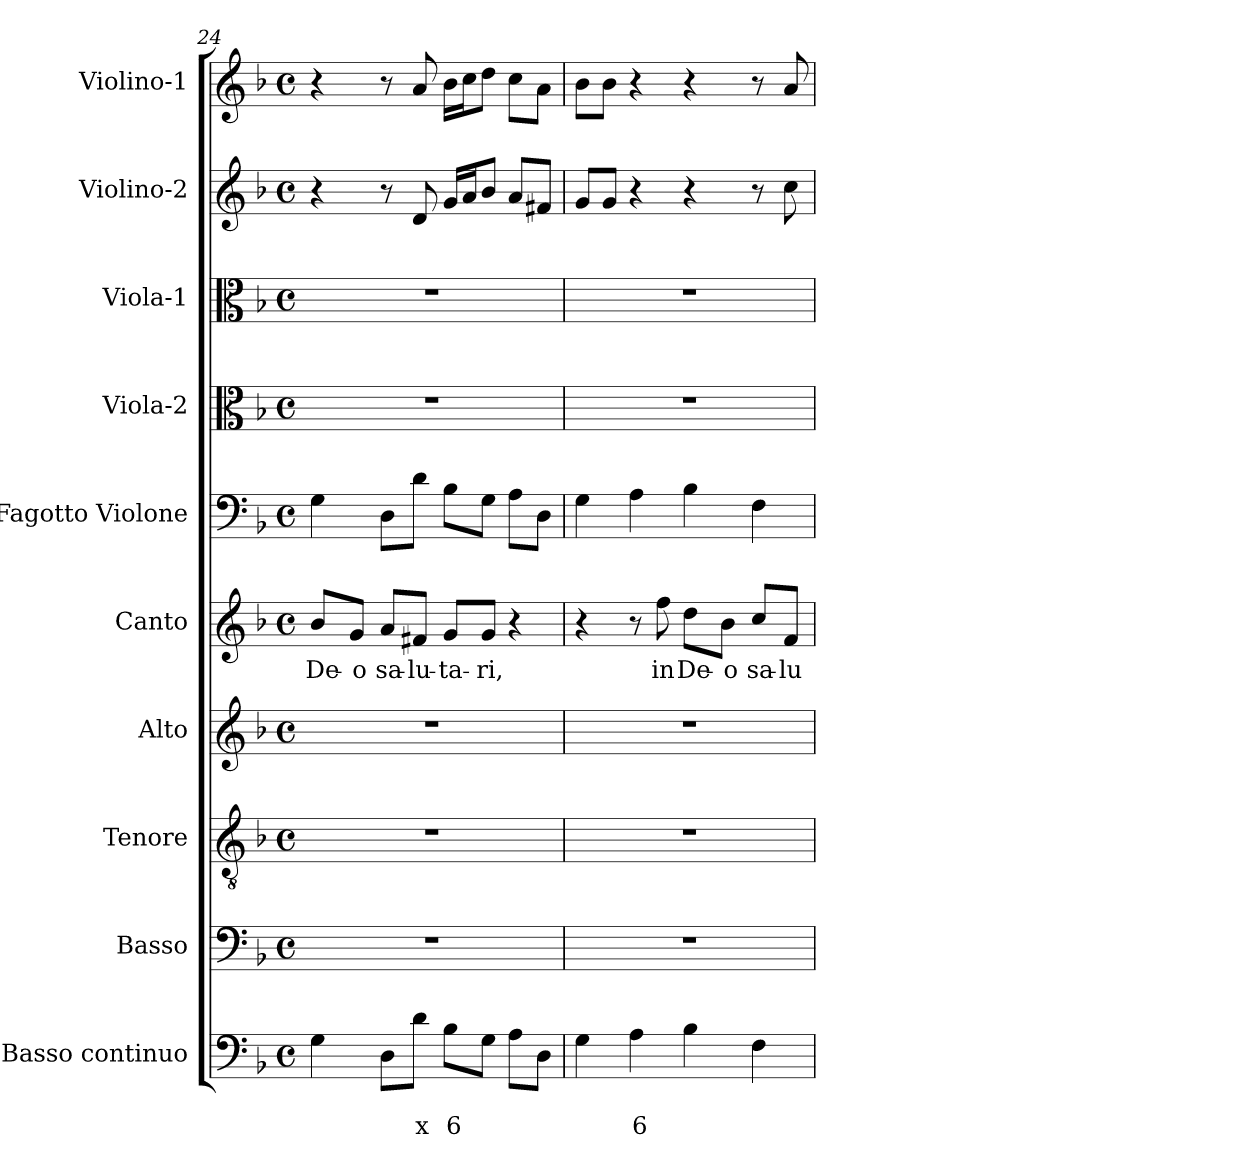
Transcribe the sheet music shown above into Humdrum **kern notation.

**kern	**text	**text	**kern	**kern	**kern	**kern	**text	**kern	**kern	**kern	**kern	**kern
*part10	*part10	*part10	*part9	*part8	*part7	*part6	*part6	*part5	*part4	*part3	*part2	*part1
*staff10	*staff10	*staff10	*staff9	*staff8	*staff7	*staff6	*staff6	*staff5	*staff4	*staff3	*staff2	*staff1
*I"Basso continuo	*	*	*I"Basso	*I"Tenore	*I"Alto	*I"Canto	*	*I"Fagotto Violone	*I"Viola-2	*I"Viola-1	*I"Violino-2	*I"Violino-1
*clefF4	*	*	*clefF4	*clefGv2	*clefG2	*clefG2	*	*clefF4	*clefC3	*clefC3	*clefG2	*clefG2
*k[b-]	*	*	*k[b-]	*k[b-]	*k[b-]	*k[b-]	*	*k[b-]	*k[b-]	*k[b-]	*k[b-]	*k[b-]
*F:	*	*	*F:	*F:	*F:	*F:	*	*F:	*F:	*F:	*F:	*F:
*M4/4	*	*	*M4/4	*M4/4	*M4/4	*M4/4	*	*M4/4	*M4/4	*M4/4	*M4/4	*M4/4
*met(c)	*	*	*met(c)	*met(c)	*met(c)	*met(c)	*	*met(c)	*met(c)	*met(c)	*met(c)	*met(c)
=24	=24	=24	=24	=24	=24	=24	=24	=24	=24	=24	=24	=24
!	!	!	!	!	!	!	!LO:LY:b	!	!	!	!	!
4G\	.	.	1r	1r	1r	8b-/L	De-	4G\	1r	1r	4r	4r
!	!	!	!	!	!	!	!LO:LY:b	!	!	!	!	!
.	.	.	.	.	.	8g/J	-o	.	.	.	.	.
!	!	!	!	!	!	!	!LO:LY:b	!	!	!	!	!
8D\L	.	.	.	.	.	8a/L	sa-	8D\L	.	.	8r	8r
!	!	!LO:LY:b	!	!	!	!	!	!	!	!	!	!
!	!	!	!	!	!	!	!LO:LY:b	!	!	!	!	!
8d\J	.	x	.	.	.	8f#X/J	-lu-	8d\J	.	.	8d/	8a/
!	!	!LO:LY:b	!	!	!	!	!	!	!	!	!	!
!	!	!	!	!	!	!	!LO:LY:b	!	!	!	!	!
8B-\L	.	6	.	.	.	8g/L	-ta-	8B-\L	.	.	16g/LL	16b-\LL
.	.	.	.	.	.	.	.	.	.	.	16a/J	16cc\J
!	!	!	!	!	!	!	!LO:LY:b	!	!	!	!	!
8G\J	.	.	.	.	.	8g/J	-ri,	8G\J	.	.	8b-/J	8dd\J
8A\L	.	.	.	.	.	4r	.	8A\L	.	.	8a/L	8cc\L
8D\J	.	.	.	.	.	.	.	8D\J	.	.	8f#X/J	8a\J
=25	=25	=25	=25	=25	=25	=25	=25	=25	=25	=25	=25	=25
4G\	.	.	1r	1r	1r	4r	.	4G\	1r	1r	8g/L	8b-\L
.	.	.	.	.	.	.	.	.	.	.	8g/J	8b-\J
!	!	!LO:LY:b	!	!	!	!	!	!	!	!	!	!
4A\	.	6	.	.	.	8r	.	4A\	.	.	4r	4r
!	!	!	!	!	!	!	!LO:LY:b	!	!	!	!	!
.	.	.	.	.	.	8ff\	in	.	.	.	.	.
!	!	!	!	!	!	!	!LO:LY:b	!	!	!	!	!
4B-\	.	.	.	.	.	8dd\L	De-	4B-\	.	.	4r	4r
!	!	!	!	!	!	!	!LO:LY:b	!	!	!	!	!
.	.	.	.	.	.	8b-\J	-o	.	.	.	.	.
!	!	!	!	!	!	!	!LO:LY:b	!	!	!	!	!
4F\	.	.	.	.	.	8cc/L	sa-	4F\	.	.	8r	8r
!	!	!	!	!	!	!	!LO:LY:b	!	!	!	!	!
.	.	.	.	.	.	8f/J	-lu-	.	.	.	8cc\	8a/
=	=	=	=	=	=	=	=	=	=	=	=	=
*-	*-	*-	*-	*-	*-	*-	*-	*-	*-	*-	*-	*-
